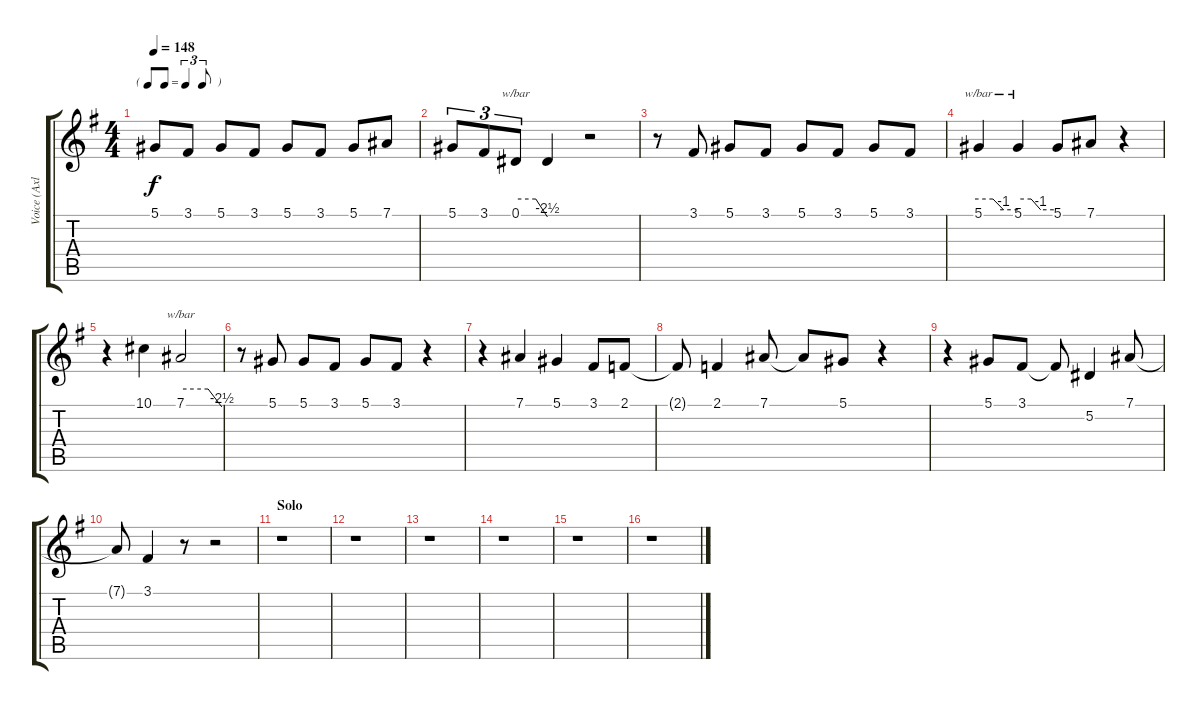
\track ("Voice (Axl)" "Voice (Axl") {instrument lead2sawtooth}
\staff {score tabs}
\tuning (Eb4 Bb3 Gb3 Db3 Ab2 Eb2) {hide}
\ts (4 4)
\tf triplet8th
\tempo 148
\clef g2
\ks g
5.1.8{dy f} 3.1.8 5.1.8 3.1.8 5.1.8 3.1.8 5.1.8 7.1.8 |
5.1.8{tu (3 2)} 3.1.8{tu (3 2)} 0.1.8{tu (3 2) tbe (custom default 0 0 38 0 60 -10)} 0.1{t}.4 r.2 |
r.8 3.1.8 5.1.8 3.1.8 5.1.8 3.1.8 5.1.8 3.1.8 |
5.1.4{tbe (custom default 0 0 22 0 38 -4 60 -4)} 5.1.4{tbe (custom default 0 0 22 0 38 -4 60 -4)} 5.1.8 7.1.8 r.4 |
r.4 10.1.4 7.1.2{tbe (custom default 0 0 40 0 60 -10)} |
r.8 5.1.8 5.1.8 3.1.8 5.1.8 3.1.8 r.4 |
r.4 7.1.4 5.1.4 3.1.8 2.1.8 |
2.1{t}.8 2.1.4 7.1.8 7.1{t}.8 5.1.8 r.4 |
r.4 5.1.8 3.1.8 3.1{t}.8 5.2.4 7.1.8 |
7.1{t}.8 3.1.4 r.8 r.2 |
\section ("" "Solo")
r.1 |
r.1 |
r.1 |
r.1 |
r.1 |
r.1
